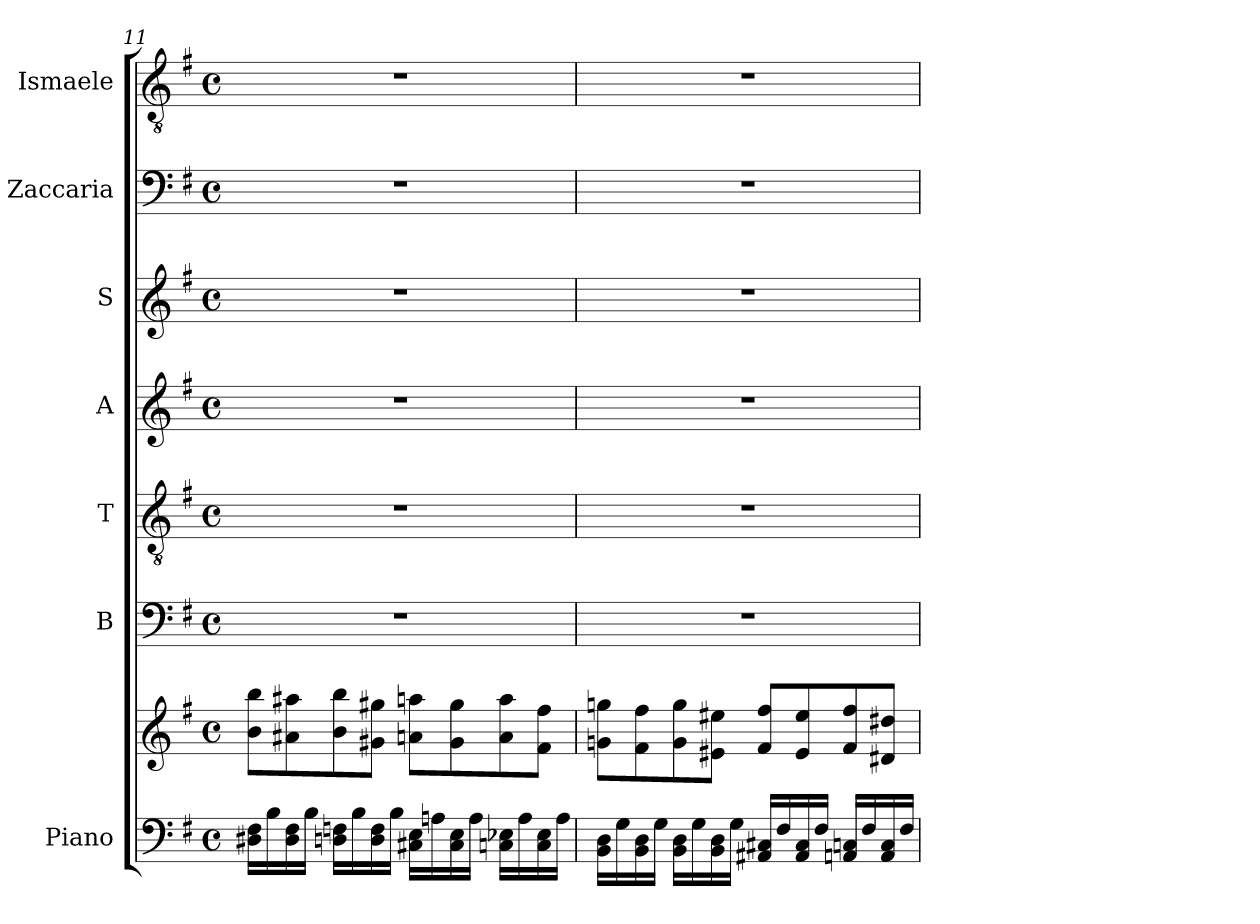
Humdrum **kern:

**kern	**kern	**kern	**kern	**kern	**kern	**kern	**kern
*part7	*part7	*part6	*part5	*part4	*part3	*part2	*part1
*staff8	*staff7	*staff6	*staff5	*staff4	*staff3	*staff2	*staff1
*I"Piano	*	*I"B	*I"T	*I"A	*I"S	*I"Zaccaria	*I"Ismaele
*I'Pno	*	*I'B	*I'T	*I'A	*I'S	*	*
*clefF4	*clefG2	*clefF4	*clefGv2	*clefG2	*clefG2	*clefF4	*clefGv2
*k[f#]	*k[f#]	*k[f#]	*k[f#]	*k[f#]	*k[f#]	*k[f#]	*k[f#]
*M4/4	*M4/4	*M4/4	*M4/4	*M4/4	*M4/4	*M4/4	*M4/4
*met(c)	*met(c)	*met(c)	*met(c)	*met(c)	*met(c)	*met(c)	*met(c)
=11	=11	=11	=11	=11	=11	=11	=11
16D#X\ 16F#\LL	8b\ 8bb\L	1r	1r	1r	1r	1r	1r
16B\	.	.	.	.	.	.	.
16D#\ 16F#\	8a#X\ 8aa#X\	.	.	.	.	.	.
16B\JJ	.	.	.	.	.	.	.
16Dn\ 16Fn\LL	8b\ 8bb\	.	.	.	.	.	.
16B\	.	.	.	.	.	.	.
16D\ 16F\	8g#X\ 8gg#X\J	.	.	.	.	.	.
16B\JJ	.	.	.	.	.	.	.
16C#X\ 16E\LL	8an\ 8aan\L	.	.	.	.	.	.
16An\	.	.	.	.	.	.	.
16C#\ 16E\	8g#\ 8gg#\	.	.	.	.	.	.
16A\JJ	.	.	.	.	.	.	.
16Cn\ 16E-X\LL	8a\ 8aa\	.	.	.	.	.	.
16A\	.	.	.	.	.	.	.
16C\ 16E-\	8f#\ 8ff#\J	.	.	.	.	.	.
16A\JJ	.	.	.	.	.	.	.
=12	=12	=12	=12	=12	=12	=12	=12
16BB\ 16D\LL	8gn\ 8ggn\L	1r	1r	1r	1r	1r	1r
16G\	.	.	.	.	.	.	.
16BB\ 16D\	8f#\ 8ff#\	.	.	.	.	.	.
16G\JJ	.	.	.	.	.	.	.
16BB\ 16D\LL	8g\ 8gg\	.	.	.	.	.	.
16G\	.	.	.	.	.	.	.
16BB\ 16D\	8e#X\ 8ee#X\J	.	.	.	.	.	.
16G\JJ	.	.	.	.	.	.	.
16AA#X/ 16C#X/LL	8f#/ 8ff#/L	.	.	.	.	.	.
16F#/	.	.	.	.	.	.	.
16AA#/ 16C#/	8e#/ 8ee#/	.	.	.	.	.	.
16F#/JJ	.	.	.	.	.	.	.
16AAn/ 16Cn/LL	8f#/ 8ff#/	.	.	.	.	.	.
16F#/	.	.	.	.	.	.	.
16AA/ 16C/	8d#X/ 8dd#X/J	.	.	.	.	.	.
16F#/JJ	.	.	.	.	.	.	.
=	=	=	=	=	=	=	=
*-	*-	*-	*-	*-	*-	*-	*-
